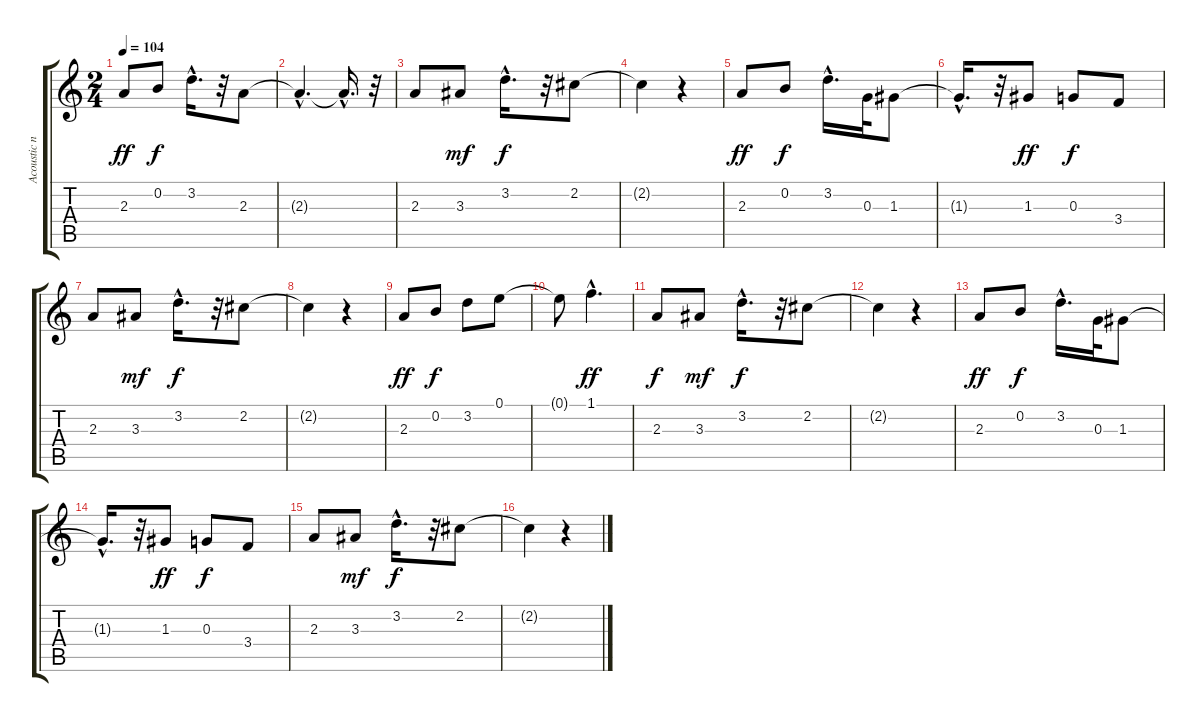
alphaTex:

\track ("Acoustic nylon" "Acoustic n") {instrument acousticguitarnylon}
\staff {score tabs}
\tuning (E4 B3 G3 D3 A2 E2) {hide}
\ts (2 4)
\tempo 104
\clef g2
\ks c
2.3.8{dy ff} 0.2.8{dy f} 3.2{hac}.16{d} r.32 2.3.8 |
2.3{hac t}.4{d} 2.3{hac t}.16{d} r.32 |
2.3.8 3.3.8{dy mf} 3.2{hac}.16{d dy f} r.32 2.2.8 |
2.2{t}.4 r.4 |
2.3.8{dy ff} 0.2.8{dy f} 3.2{hac}.16{d} 0.3.32 1.3.8 |
1.3{hac t}.16{d} r.32 1.3.8{dy ff} 0.3.8{dy f} 3.4.8 |
2.3.8 3.3.8{dy mf} 3.2{hac}.16{d dy f} r.32 2.2.8 |
2.2{t}.4 r.4 |
2.3.8{dy ff} 0.2.8{dy f} 3.2.8 0.1.8 |
0.1{t}.8 1.1{hac}.4{d dy ff} |
2.3.8{dy f} 3.3.8{dy mf} 3.2{hac}.16{d dy f} r.32 2.2.8 |
2.2{t}.4 r.4 |
2.3.8{dy ff} 0.2.8{dy f} 3.2{hac}.16{d} 0.3.32 1.3.8 |
1.3{hac t}.16{d} r.32 1.3.8{dy ff} 0.3.8{dy f} 3.4.8 |
2.3.8 3.3.8{dy mf} 3.2{hac}.16{d dy f} r.32 2.2.8 |
2.2{t}.4 r.4
